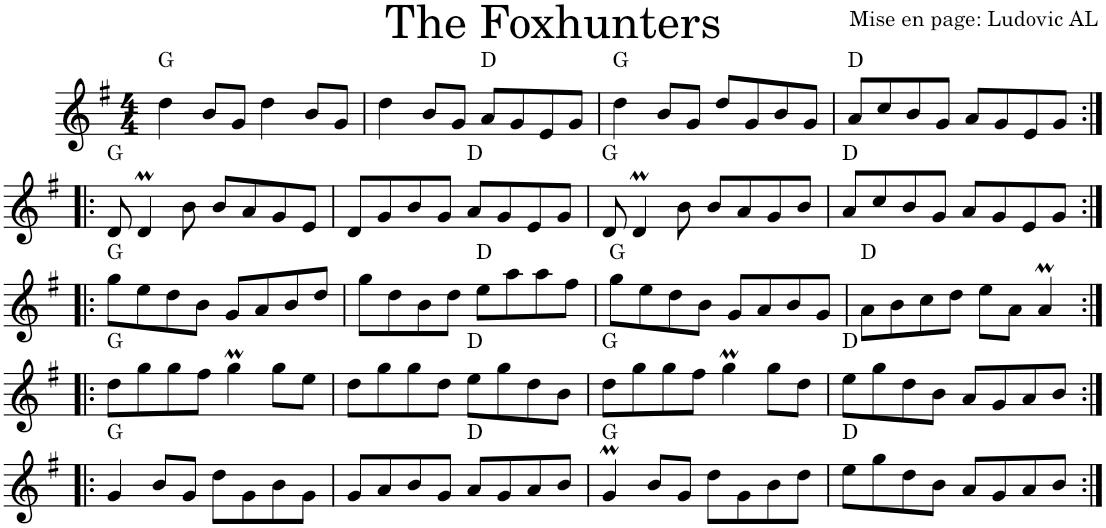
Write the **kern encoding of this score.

**kern	**harte
*part1	*part1
*staff1	*
*I"Voice	*
*I'V	*
*clefG2	*
*k[f#]	*
*M4/4	*
=1	=1
4dd\	G:maj
8b/L	.
8g/J	.
4dd\	.
8b/L	.
8g/J	.
=2	=2
4dd\	.
8b/L	.
8g/J	.
8a/L	D:maj
8g/	.
8e/	.
8g/J	.
=3	=3
4dd\	G:maj
8b/L	.
8g/J	.
8dd/L	.
8g/	.
8b/	.
8g/J	.
=4	=4
8a/L	D:maj
8cc/	.
8b/	.
8g/J	.
8a/L	.
8g/	.
8e/	.
8g/J	.
!!LO:LB:g=z
=5:|!|:	=5:|!|:
8d/	G:maj
4dM/	.
8b\	.
8b/L	.
8a/	.
8g/	.
8e/J	.
=6	=6
8d/L	.
8g/	.
8b/	.
8g/J	.
8a/L	D:maj
8g/	.
8e/	.
8g/J	.
=7	=7
8d/	G:maj
4dM/	.
8b\	.
8b/L	.
8a/	.
8g/	.
8b/J	.
=8	=8
8a/L	D:maj
8cc/	.
8b/	.
8g/J	.
8a/L	.
8g/	.
8e/	.
8g/J	.
!!LO:LB:g=z
=9:|!|:	=9:|!|:
8gg\L	G:maj
8ee\	.
8dd\	.
8b\J	.
8g/L	.
8a/	.
8b/	.
8dd/J	.
=10	=10
8gg\L	.
8dd\	.
8b\	.
8dd\J	.
8ee\L	D:maj
8aa\	.
8aa\	.
8ff#\J	.
=11	=11
8gg\L	G:maj
8ee\	.
8dd\	.
8b\J	.
8g/L	.
8a/	.
8b/	.
8g/J	.
=12	=12
8a\L	D:maj
8b\	.
8cc\	.
8dd\J	.
8ee\L	.
8a\J	.
4aM/	.
!!LO:LB:g=z
=13:|!|:	=13:|!|:
8dd\L	G:maj
8gg\	.
8gg\	.
8ff#\J	.
4ggM\	.
8gg\L	.
8ee\J	.
=14	=14
8dd\L	.
8gg\	.
8gg\	.
8dd\J	.
8ee\L	D:maj
8gg\	.
8dd\	.
8b\J	.
=15	=15
8dd\L	G:maj
8gg\	.
8gg\	.
8ff#\J	.
4ggM\	.
8gg\L	.
8dd\J	.
=16	=16
8ee\L	D:maj
8gg\	.
8dd\	.
8b\J	.
8a/L	.
8g/	.
8a/	.
8b/J	.
!!LO:LB:g=z
=17:|!|:	=17:|!|:
4g/	G:maj
8b/L	.
8g/J	.
8dd\L	.
8g\	.
8b\	.
8g\J	.
=18	=18
8g/L	.
8a/	.
8b/	.
8g/J	.
8a/L	D:maj
8g/	.
8a/	.
8b/J	.
=19	=19
4gM/	G:maj
8b/L	.
8g/J	.
8dd\L	.
8g\	.
8b\	.
8dd\J	.
=20	=20
8ee\L	D:maj
8gg\	.
8dd\	.
8b\J	.
8a/L	.
8g/	.
8a/	.
8b/J	.
=:|!	=:|!
*-	*-
